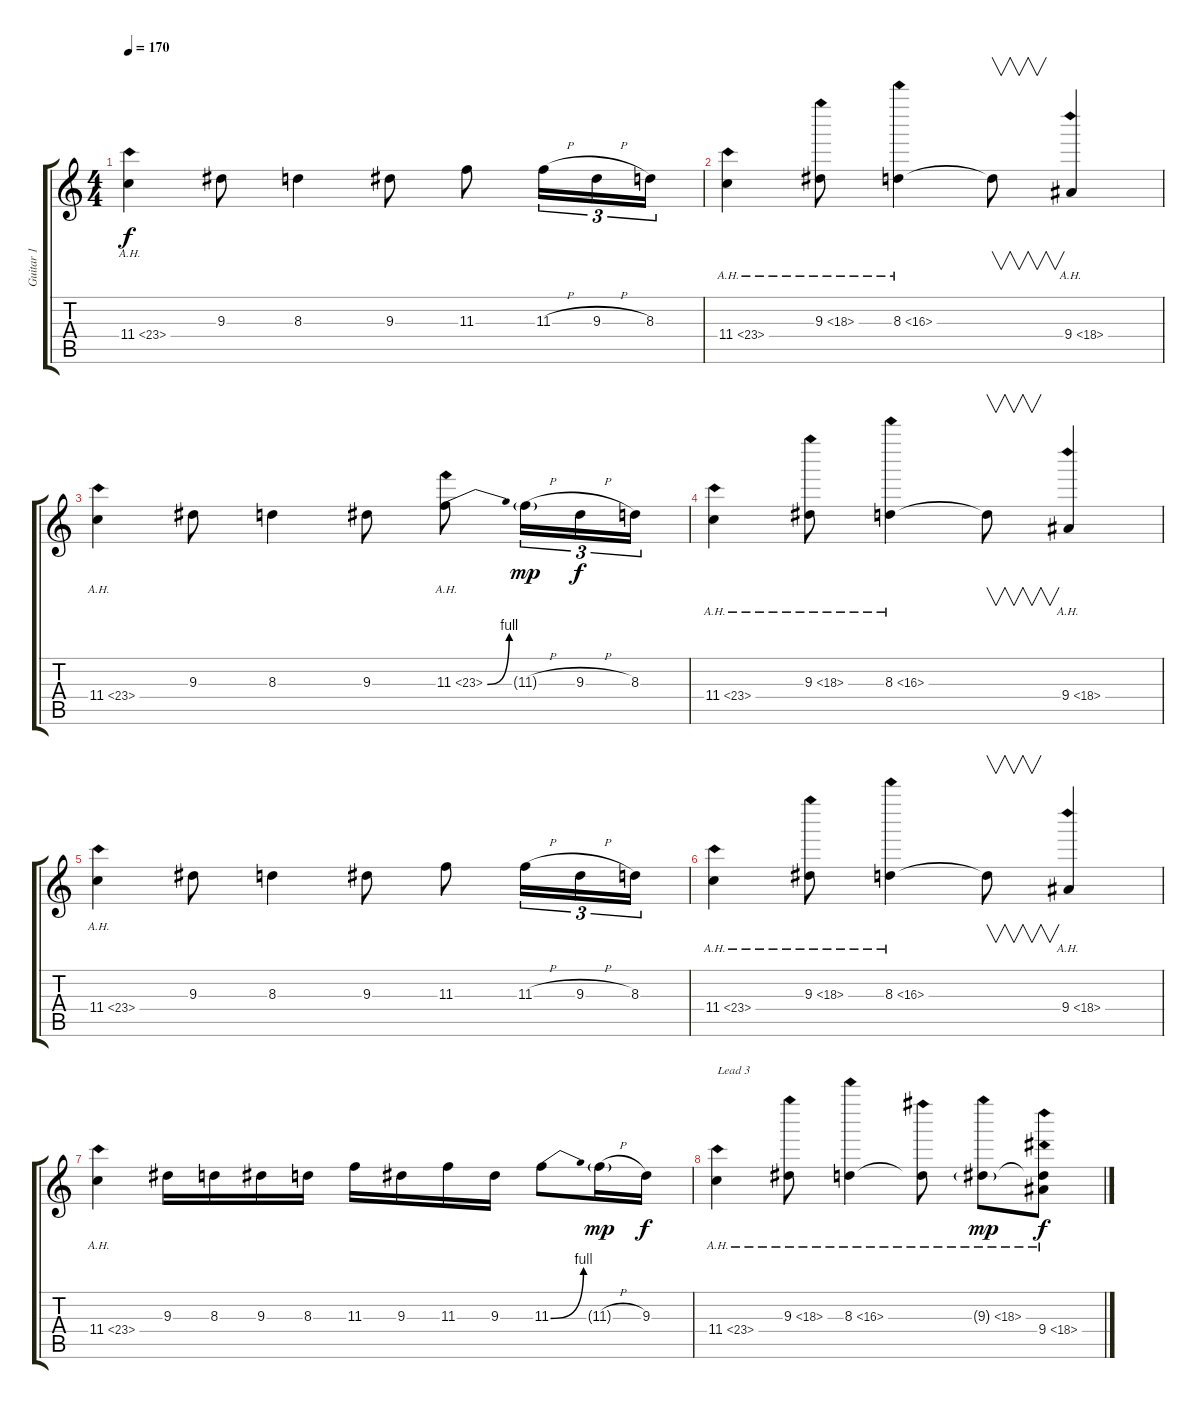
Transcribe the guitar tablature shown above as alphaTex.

\track ("Guitar 1" "Guitar 1") {instrument distortionguitar}
\staff {score tabs}
\tuning (Eb4 Bb3 Gb3 Db3 Ab2 Eb2) {hide}
\ts (4 4)
\tempo 170
\clef g2
\ks c
11.4{ah 12}.4{dy f} 9.3.8 8.3.4 9.3.8 11.3.8 11.3{h}.16{tu (3 2)} 9.3{h}.16{tu (3 2)} 8.3.16{tu (3 2)} |
11.4{ah 12}.4 9.3{ah 9}.8 8.3{ah 8}.4 8.3{t}.8{v} 9.4{ah 9}.4 |
11.4{ah 12}.4 9.3.8 8.3.4 9.3.8 11.3{be (bend 0 0 60 4) ah 12}.8 11.3{h g}.16{tu (3 2) dy mp} 9.3{h}.16{tu (3 2) dy f} 8.3.16{tu (3 2)} |
11.4{ah 12}.4 9.3{ah 9}.8 8.3{ah 8}.4 8.3{t}.8{v} 9.4{ah 9}.4 |
11.4{ah 12}.4 9.3.8 8.3.4 9.3.8 11.3.8 11.3{h}.16{tu (3 2)} 9.3{h}.16{tu (3 2)} 8.3.16{tu (3 2)} |
11.4{ah 12}.4 9.3{ah 9}.8 8.3{ah 8}.4 8.3{t}.8{v} 9.4{ah 9}.4 |
11.4{ah 12}.4 9.3.16 8.3.16 9.3.16 8.3.16 11.3.16 9.3.16 11.3.16 9.3.16 11.3{be (bend 0 0 60 4)}.8 11.3{h g}.16{dy mp} 9.3.16{dy f} |
11.4{ah 12}.4{txt "Lead 3"} 9.3{ah 9}.8 8.3{ah 8}.4 8.3{ah 9 t}.8 9.3{ah 9 g}.8{dy mp} (9.3{ah 12 t} 9.4{ah 9}).8{dy f}
